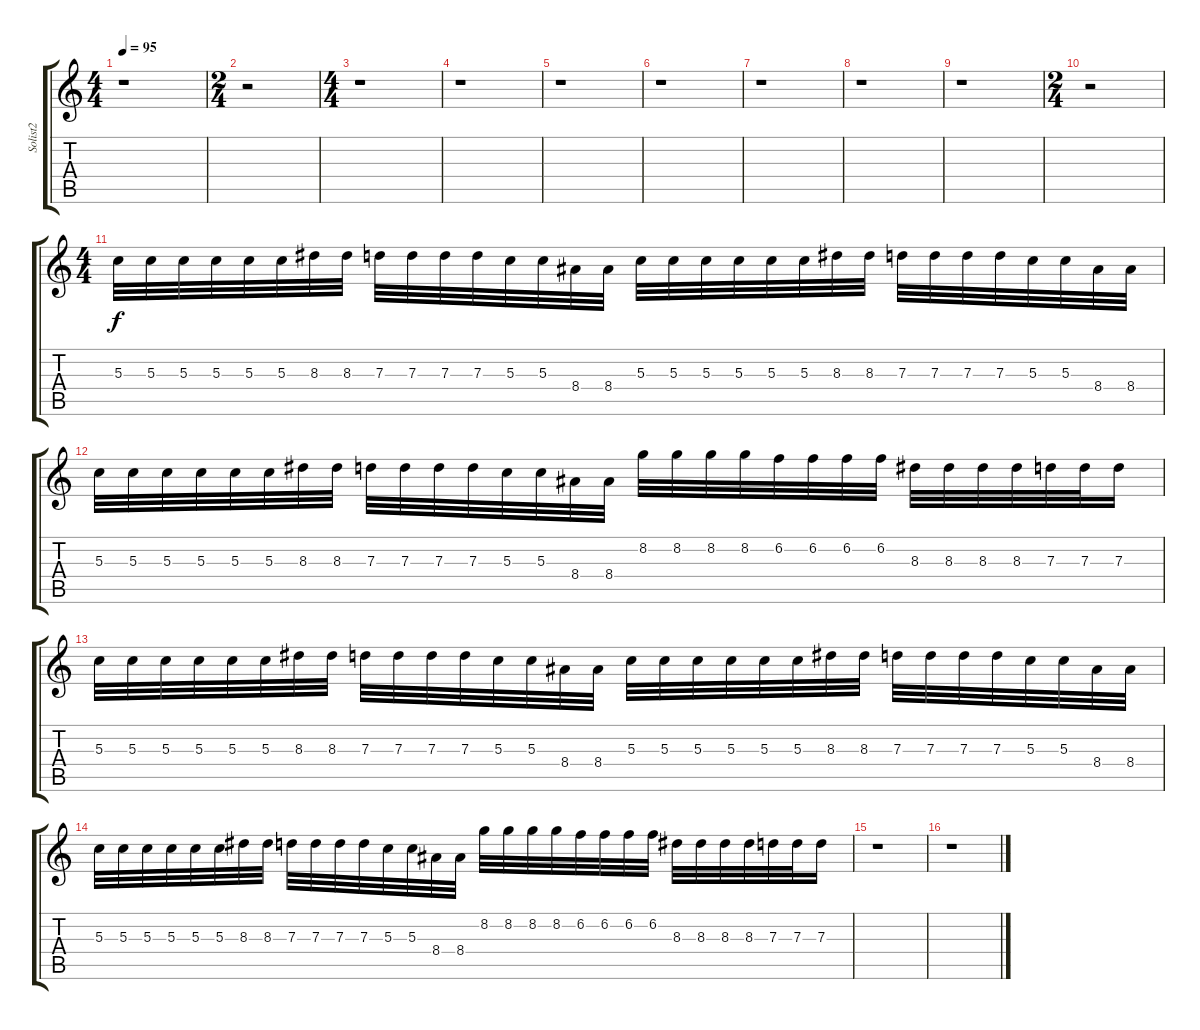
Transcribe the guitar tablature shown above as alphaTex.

\track ("Solist2" "Solist2") {instrument distortionguitar}
\staff {score tabs}
\tuning (E4 B3 G3 D3 A2 E2) {hide}
\ts (4 4)
\tempo 95
\clef g2
\ks c
r.1{dy f} |
\ts (2 4)
r.2 |
\ts (4 4)
r.1 |
r.1 |
r.1 |
r.1 |
r.1 |
r.1 |
r.1 |
\ts (2 4)
r.2 |
\ts (4 4)
5.3.32 5.3.32 5.3.32 5.3.32 5.3.32 5.3.32 8.3.32 8.3.32 7.3.32 7.3.32 7.3.32 7.3.32 5.3.32 5.3.32 8.4.32 8.4.32 5.3.32 5.3.32 5.3.32 5.3.32 5.3.32 5.3.32 8.3.32 8.3.32 7.3.32 7.3.32 7.3.32 7.3.32 5.3.32 5.3.32 8.4.32 8.4.32 |
5.3.32 5.3.32 5.3.32 5.3.32 5.3.32 5.3.32 8.3.32 8.3.32 7.3.32 7.3.32 7.3.32 7.3.32 5.3.32 5.3.32 8.4.32 8.4.32 8.2.32 8.2.32 8.2.32 8.2.32 6.2.32 6.2.32 6.2.32 6.2.32 8.3.32 8.3.32 8.3.32 8.3.32 7.3.32 7.3.32 7.3.16 |
5.3.32 5.3.32 5.3.32 5.3.32 5.3.32 5.3.32 8.3.32 8.3.32 7.3.32 7.3.32 7.3.32 7.3.32 5.3.32 5.3.32 8.4.32 8.4.32 5.3.32 5.3.32 5.3.32 5.3.32 5.3.32 5.3.32 8.3.32 8.3.32 7.3.32 7.3.32 7.3.32 7.3.32 5.3.32 5.3.32 8.4.32 8.4.32 |
5.3.32 5.3.32 5.3.32 5.3.32 5.3.32 5.3.32 8.3.32 8.3.32 7.3.32 7.3.32 7.3.32 7.3.32 5.3.32 5.3.32 8.4.32 8.4.32 8.2.32 8.2.32 8.2.32 8.2.32 6.2.32 6.2.32 6.2.32 6.2.32 8.3.32 8.3.32 8.3.32 8.3.32 7.3.32 7.3.32 7.3.16 |
r.1 |
r.1
